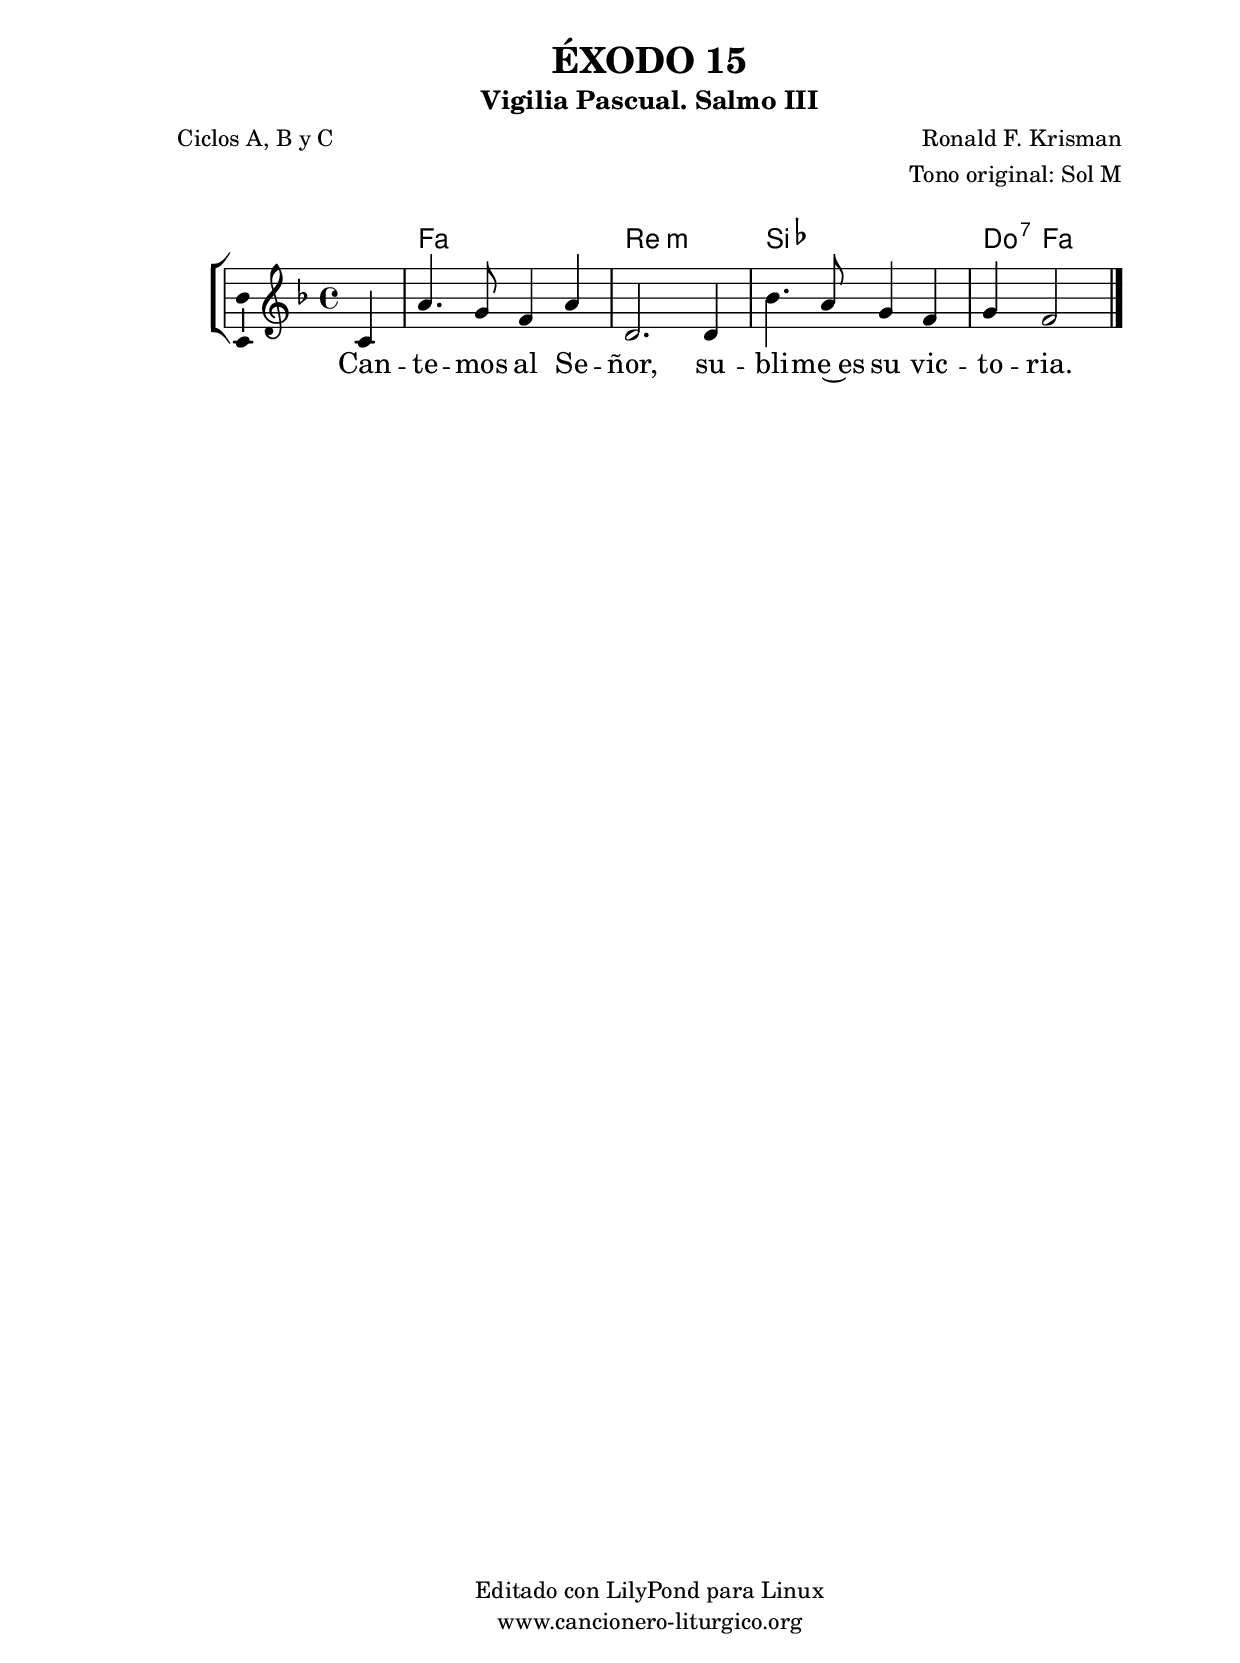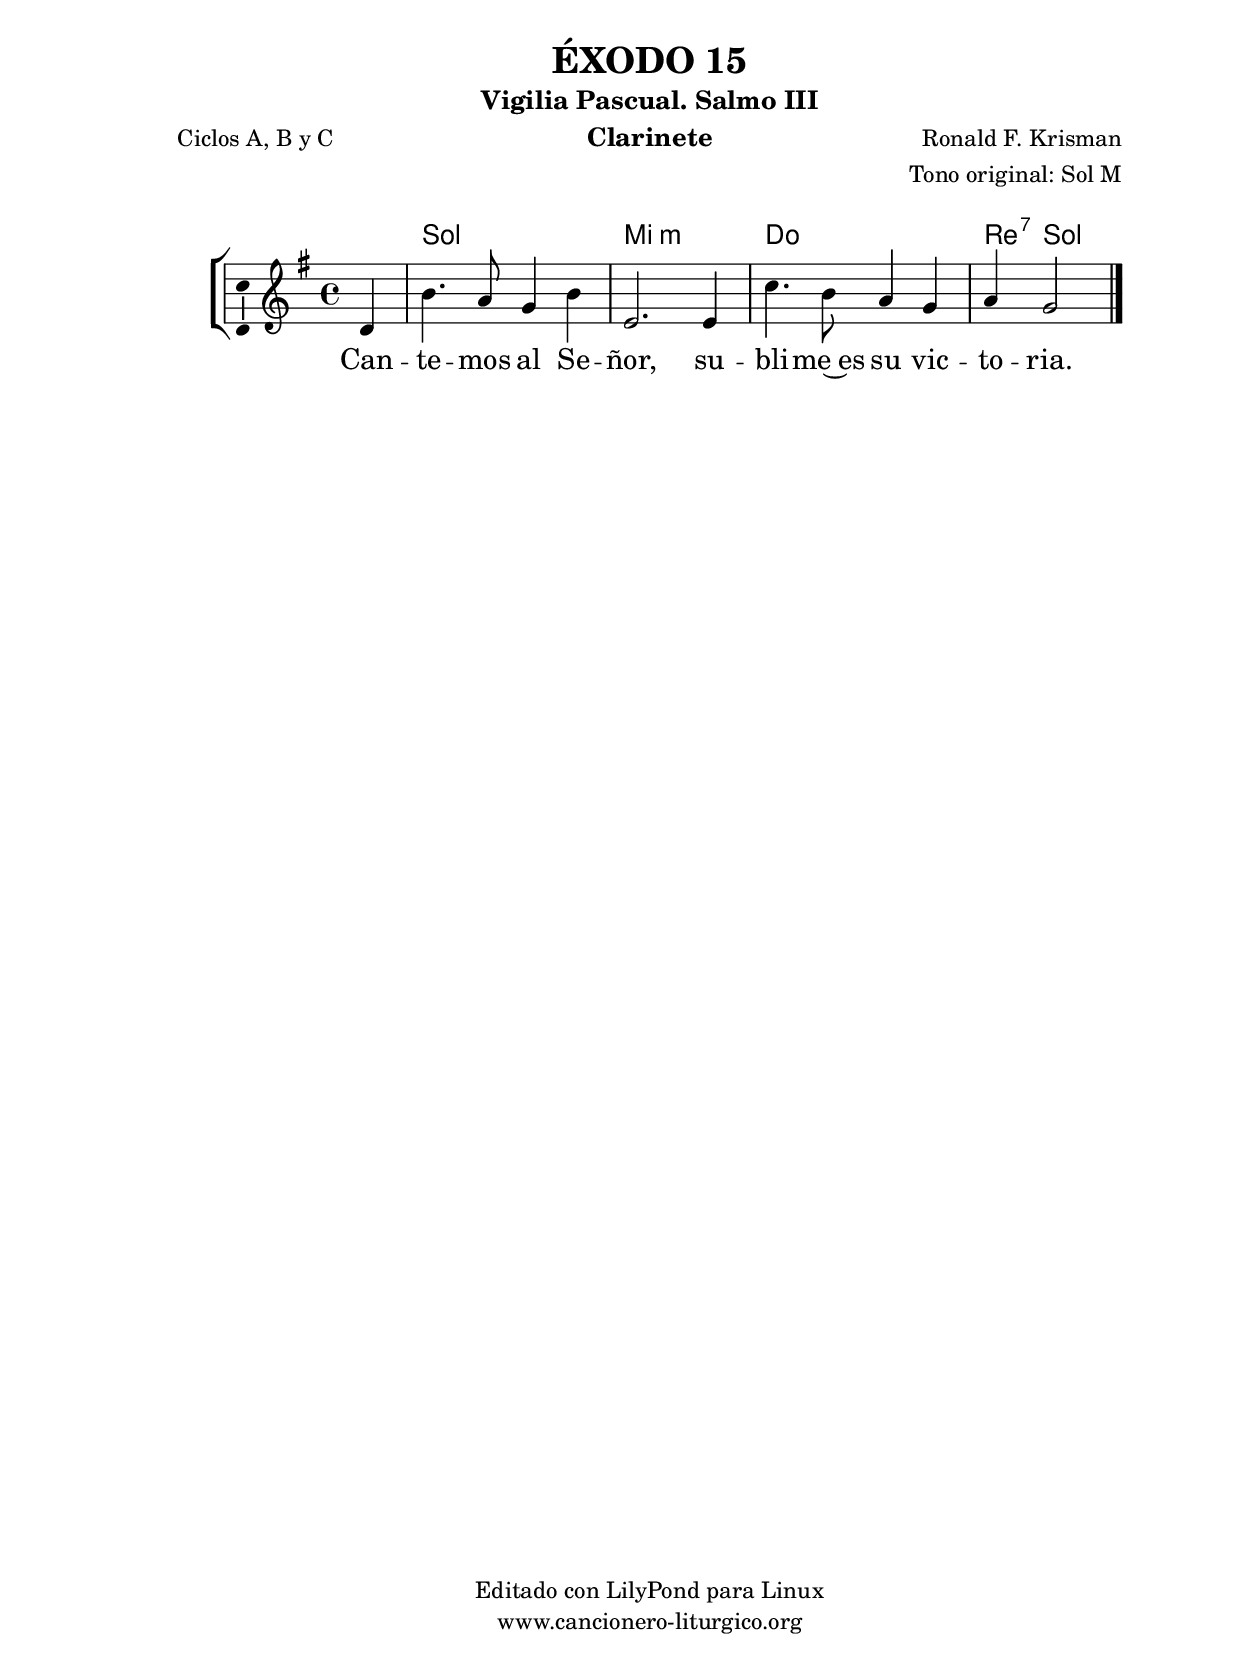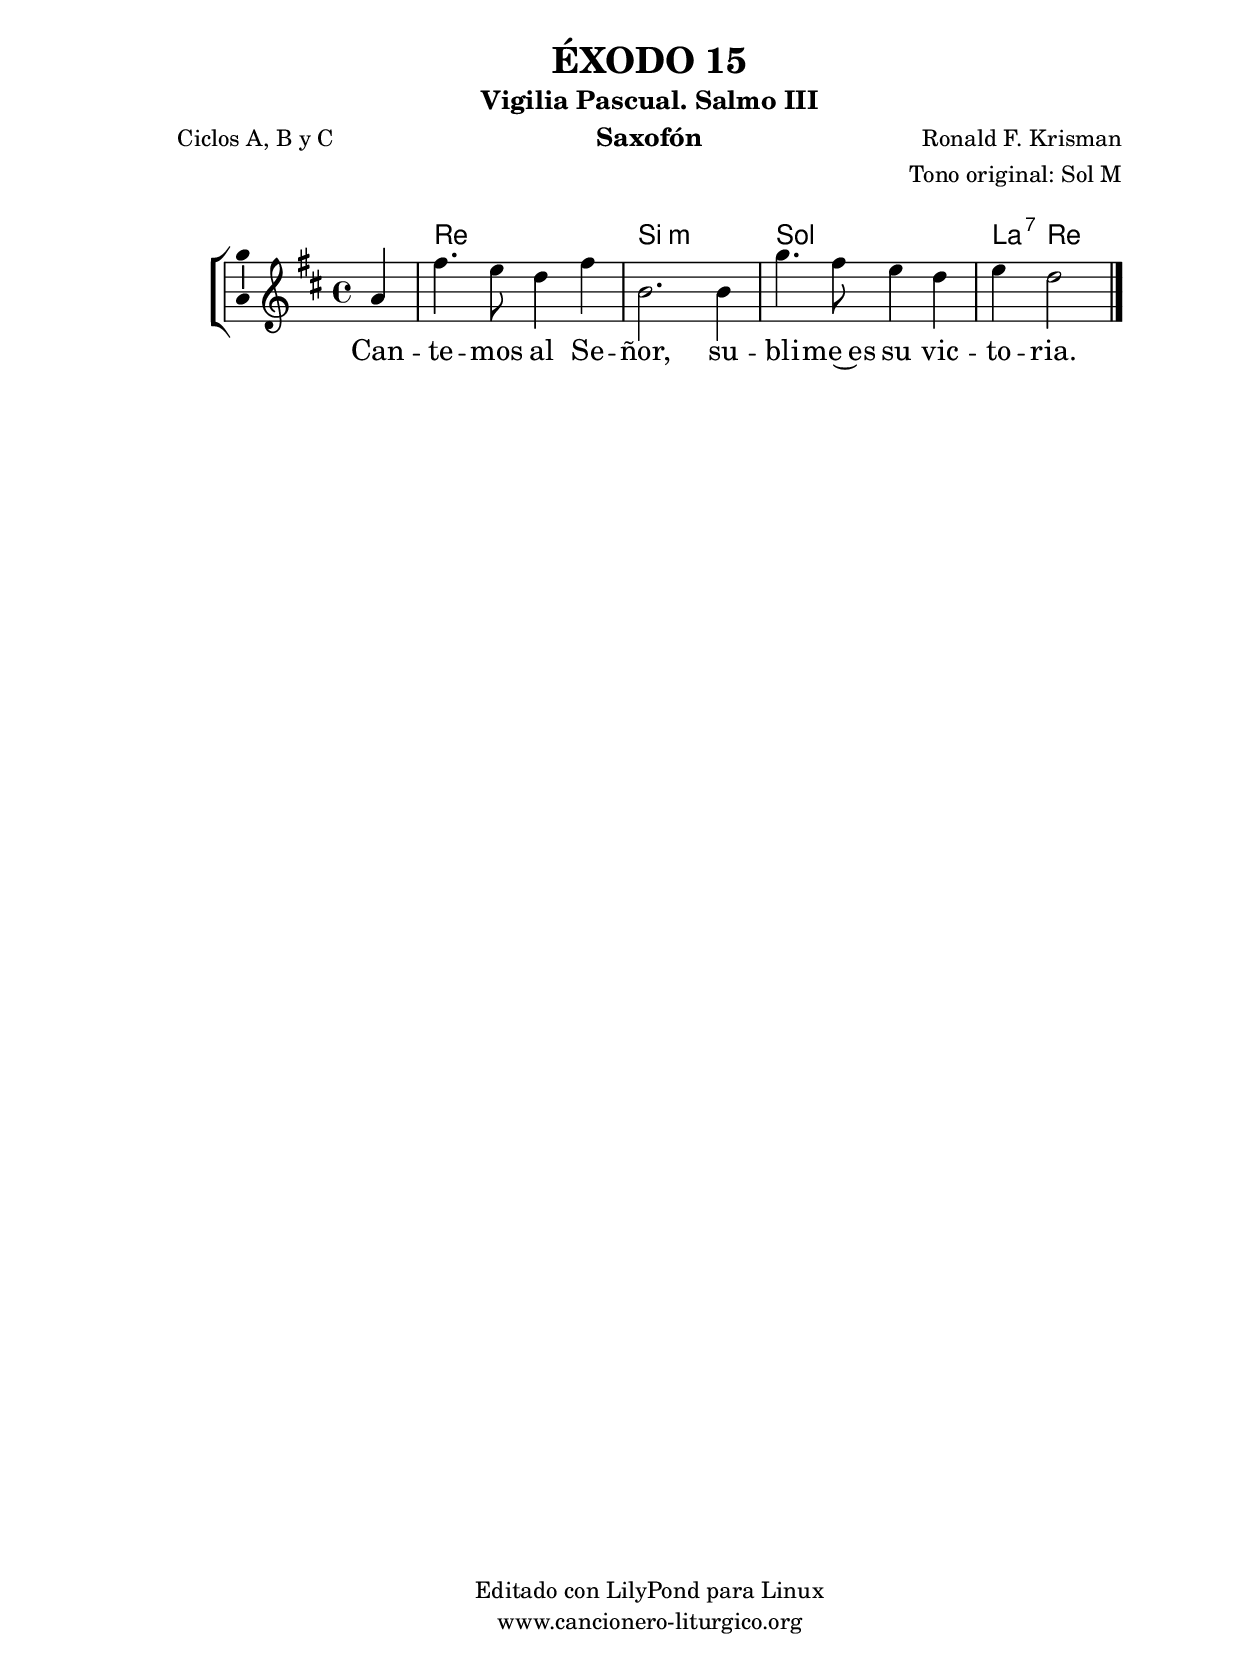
%
%para convertir .midi en .wav:
%timidity filename.midi -Ow -o finename.wav
%
%
%Para convertir de .wav a .mp3:
%lame -h -m j filename.wav
%
%
%para escuchar el midi:
%timidity nombrefichero.midi
%


%versión de lilypond para la que se ha escrito esta partitura:
\version "2.16.0"

	%Tamaño papel
	#(set-default-paper-size "a4")
	%Tamaño partitura
	#(set-global-staff-size 20)
	%No responde al pulsar sobre una nota
	#(ly:set-option 'point-and-click #f)

%parámetros del encabezamiento:
\header {
	title = "ÉXODO 15"
	subtitle = "Vigilia Pascual. Salmo III"
	composer = "Ronald F. Krisman"
	poet = "Ciclos A, B y C"
	meter = ""
	arranger = "Tono original: Sol M"
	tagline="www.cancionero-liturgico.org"
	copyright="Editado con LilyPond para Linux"
	}

%parámetros asociados al papel:
\paper  {
	oddHeaderMarkup = \markup {\fill-line { \on-the-fly #not-first-page \fromproperty #'header:title \on-the-fly #not-first-page \fromproperty #'header:composer }}
	evenHeaderMarkup = \markup {\fill-line { \fromproperty #'header:composer \fromproperty #'header:title }}
	#(set-paper-size "a4")
	print-page-number = ##f
	first-page-number = 1
	print-first-page-number = ##f
%	head-separation = 3.0 \cm
	top-margin = 2.0 \cm
	bottom-margin = 0.5\cm
%%%	bottom-margin = -1.0\cm
	left-margin = 3.0 \cm
	line-width = 16.0 \cm 
	indent = 8\mm
	interscoreline = 2.\mm
	between-system-space = 15\mm
%	para que las partituras no llenen la hoja:
	ragged-bottom = ##t
%	idem para la última hoja:
	ragged-last-bottom = ##f
%	para que las partituras llenen el ancho del papel:
	ragged-last = ##f
	after-title-space = 2.5 \cm
%page-count=1
%system-count=2

	%Flexible Vertical Spacing
%	markup-markup-spacing =
%	#'((basic-distance . 15) (minimum-distance . 15) (padding . 3))
	markup-system-spacing =
	#'((basic-distance . 15) (minimum-distance . 15) (padding . 3))
	system-system-spacing =
	#'((basic-distance . 15) (minimum-distance . 15) (padding . 3))
	score-system-spacing =
	#'((basic-distance . 15) (minimum-distance . 15) (padding . 5))
%	top-system-spacing = % header
%	#'((basic-distance . 8) (minimum-distance . 0) (padding . 3))
%	top-markup-spacing =
%	#'((basic-distance . 20) (minimum-distance . 20) (padding . 3))
	last-bottom-spacing = % footer
	#'((basic-distance . 5) (minimum-distance . 5) (padding . 3))
%	score-markup-spacing =
%	#'((basic-distance . 16) (minimum-distance . 13) (padding . 3))

	}


%parámetros que afectan a toda la partitura:
global =  {
	%clave de sol (G):
	\clef G
	%armadura:
	\transpose g f
	\key g \major
	\tempo 4=100
	\set Score.tempoHideNote = ##t
	}


acordes = {
	\italianChords
	\chordmode {
	\transpose g f
{

s4
g1 e:m c d4:7 g2 %s4

	}
	}
}

melodia = 
	\transpose g f
{
	\relative c'{
	\time 4/4

\partial4
d4
b'4. a8 g4 b
e,2. e4
c'4. b8 a4 g
a4 g2 %s4

	\bar "|."
	}
	}


texto = \lyricmode {
Can -- te -- mos al Se -- ñor,
su -- bli -- me~es su vic -- to -- ria.
	}


acordesStaff = \context ChordNames = acordesStaff <<
	\set chordChanges = ##t
	\acordes
	>>


vozStaff = \context Voice = vozStaff
\with {\consists "Ambitus_engraver"}
<<
%	\set Staff.instrumentName = ""
%	\set Staff.shortInstrumentName = ""
%	\set Staff.midiInstrument = #"clarinet"
%	\set Staff.midiInstrument = #"cello"
%	\set Staff.midiInstrument = #"flute"
	\set Staff.midiInstrument = #"electric guitar (jazz)"
%	\set Staff.midiInstrument = #"english horn"
%	\set Staff.midiInstrument = #"violin"
%	\set Staff.midiInstrument = #"glockenspiel"
	\set Staff.midiMinimumVolume = #0.7
	\set Staff.midiMaximumVolume = #0.9
	\global
	\melodia
	>>


textoStaff = \context Lyrics = textoStaff <<
	\lyricsto vozStaff \texto
	>>

\book {
	\score {
		\context ChoirStaff {
			\override StaffGroup.SystemStartBracket #'collapse-height = #1
			\override Score.SystemStartBar #'collapse-height = #1
			<<
			\acordesStaff
			\vozStaff
			\textoStaff
			>>
			}
		\layout {
	    		\context {
				\Lyrics
				\override LyricText #'font-size = #2
				}
	   		 \context {
				\Score
				%fontSize = #3
				\override StaffSymbol #'staff-space = #(magstep +3)
				%\override Beam #'thickness = #0.55
				%\override SpacingSpanner #'spacing-increment = #1.0
				%\override Slur #'height-limit = #1.5
				}
			}
		}
	\score {
		\unfoldRepeats
		\context ChoirStaff {
			<<
			\acordesStaff
			\vozStaff
			>>
			}
		\midi {
	  		\context {
	  			\Score
				tempoWholesPerMinute = #(ly:make-moment 70 4)
				}
			}
		}
	}

%Partitura para clarinete
#(define output-suffix "C")
\book {
	\header{
		instrument = "Clarinete"
		}
	\score {
		\context ChoirStaff {
			\override StaffGroup.SystemStartBracket #'collapse-height = #1
			\override Score.SystemStartBar #'collapse-height = #1
\transpose c d
			<<
			\acordesStaff
			\vozStaff
			\textoStaff
			>>
			}
		\layout {
	    		\context {
				\Lyrics
				\override LyricText #'font-size = #2
				}
	   		 \context {
				\Score
				%fontSize = #3
				\override StaffSymbol #'staff-space = #(magstep +3)
				%\override Beam #'thickness = #0.55
				%\override SpacingSpanner #'spacing-increment = #1.0
				%\override Slur #'height-limit = #1.5
				}
			}
		}
	}

%Partitura para saxofón
#(define output-suffix "S")
\book {
	\header{
		instrument = "Saxofón"
		}
	\score {
		\context ChoirStaff {
			\override StaffGroup.SystemStartBracket #'collapse-height = #1
			\override Score.SystemStartBar #'collapse-height = #1
\transpose c a
			<<
			\acordesStaff
			\vozStaff
			\textoStaff
			>>
			}
		\layout {
	    		\context {
				\Lyrics
				\override LyricText #'font-size = #2
				}
	   		 \context {
				\Score
				%fontSize = #3
				\override StaffSymbol #'staff-space = #(magstep +3)
				%\override Beam #'thickness = #0.55
				%\override SpacingSpanner #'spacing-increment = #1.0
				%\override Slur #'height-limit = #1.5
				}
			}
		}
	}

